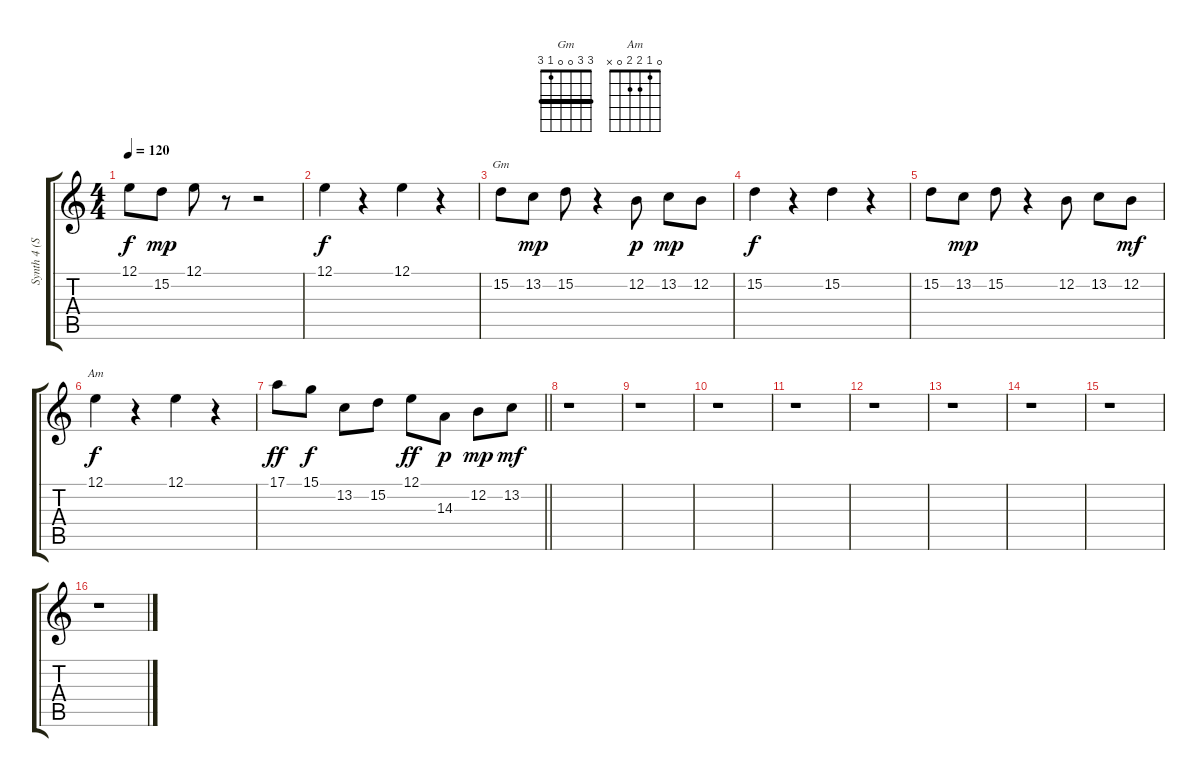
\track ("Synth 4 (String 1)" "Synth 4 (S") {instrument stringensemble1}
\staff {score tabs}
\tuning (E4 B3 G3 D3 A2 E2) {hide}
\chord ("Gm" 3 3 0 0 1 3) {barre 3}
\chord ("Am" 0 1 2 2 0 x)
\ts (4 4)
\tempo 120
\clef g2
\ks c
12.1.8{dy f} 15.2.8{dy mp} 12.1.8 r.8 r.2 |
12.1.4{dy f} r.4 12.1.4 r.4 |
15.2.8{ch "Gm"} 13.2.8{dy mp} 15.2.8 r.4 12.2.8{dy p} 13.2.8{dy mp} 12.2.8 |
15.2.4{dy f} r.4 15.2.4 r.4 |
15.2.8 13.2.8{dy mp} 15.2.8 r.4 12.2.8 13.2.8 12.2.8{dy mf} |
12.1.4{ch "Am" dy f} r.4 12.1.4 r.4 |
\barLineRight lightlight
17.1.8{dy ff} 15.1.8{dy f} 13.2.8 15.2.8 12.1.8{dy ff} 14.3.8{dy p} 12.2.8{dy mp} 13.2.8{dy mf} |
\section ("" "")
r.1 |
r.1 |
r.1 |
r.1 |
r.1 |
r.1 |
r.1 |
r.1 |
r.1
